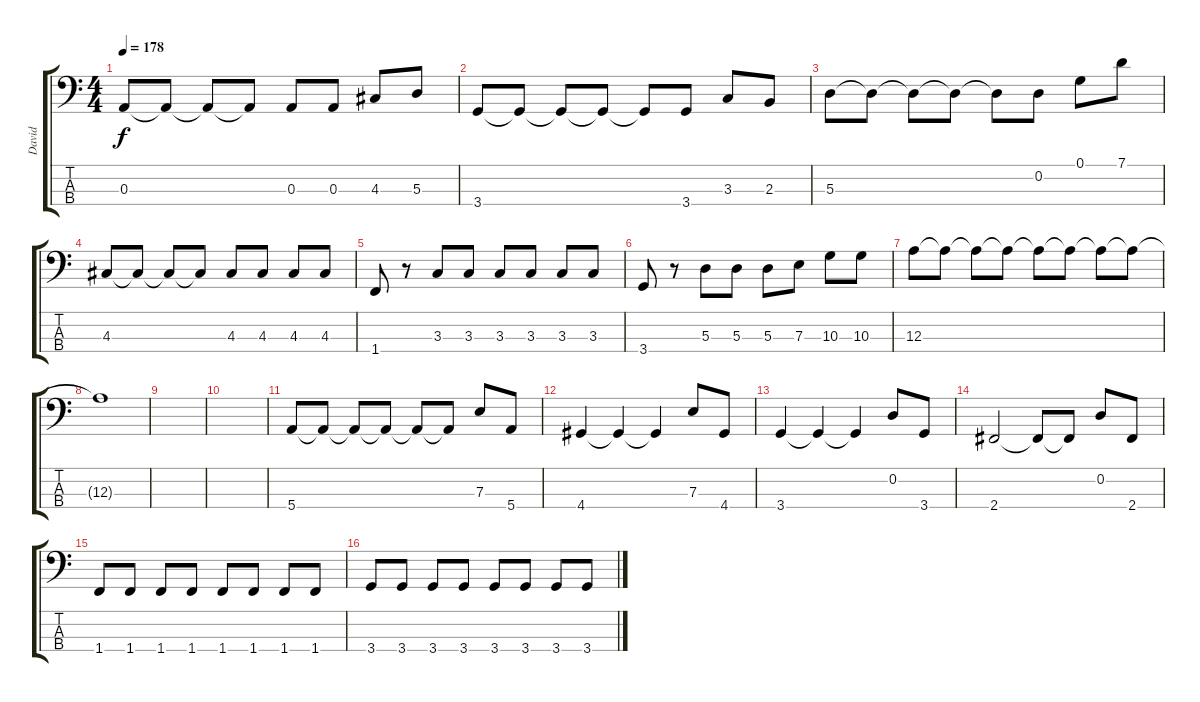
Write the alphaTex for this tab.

\track ("David" "David") {instrument electricbassfinger}
\staff {score tabs}
\tuning (G2 D2 A1 E1) {hide}
\ts (4 4)
\tempo 178
\clef f4
\ks c
0.3.8{dy f} 0.3{t}.8 0.3{t}.8 0.3{t}.8 0.3.8 0.3.8 4.3.8 5.3.8 |
3.4.8 3.4{t}.8 3.4{t}.8 3.4{t}.8 3.4{t}.8 3.4.8 3.3.8 2.3.8 |
5.3.8 5.3{t}.8 5.3{t}.8 5.3{t}.8 5.3{t}.8 0.2.8 0.1.8 7.1.8 |
4.3.8 4.3{t}.8 4.3{t}.8 4.3{t}.8 4.3.8 4.3.8 4.3.8 4.3.8 |
1.4.8 r.8 3.3.8 3.3.8 3.3.8 3.3.8 3.3.8 3.3.8 |
3.4.8 r.8 5.3.8 5.3.8 5.3.8 7.3.8 10.3.8 10.3.8 |
12.3.8 12.3{t}.8 12.3{t}.8 12.3{t}.8 12.3{t}.8 12.3{t}.8 12.3{t}.8 12.3{t}.8 |
12.3{t}.1 |
|
|
5.4.8 5.4{t}.8 5.4{t}.8 5.4{t}.8 5.4{t}.8 5.4{t}.8 7.3.8 5.4.8 |
4.4.4 4.4{t}.4 4.4{t}.4 7.3.8 4.4.8 |
3.4.4 3.4{t}.4 3.4{t}.4 0.2.8 3.4.8 |
2.4.2 2.4{t}.8 2.4{t}.8 0.2.8 2.4.8 |
1.4.8 1.4.8 1.4.8 1.4.8 1.4.8 1.4.8 1.4.8 1.4.8 |
3.4.8 3.4.8 3.4.8 3.4.8 3.4.8 3.4.8 3.4.8 3.4.8
